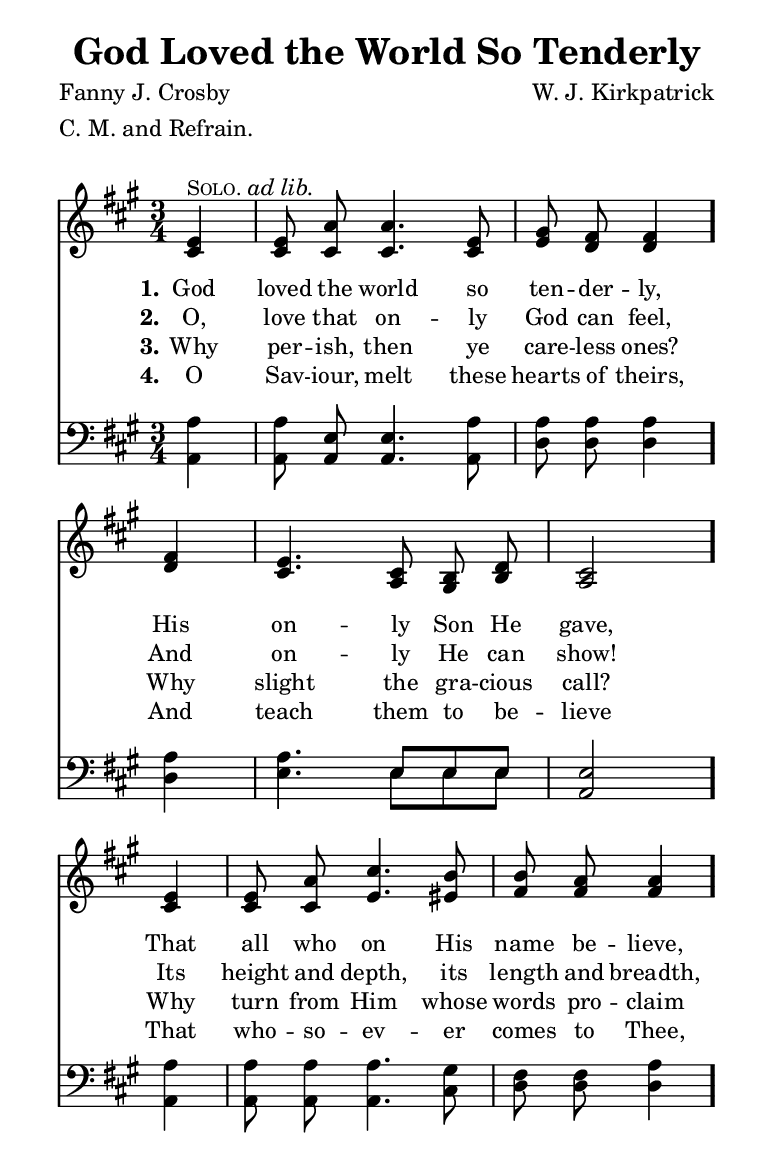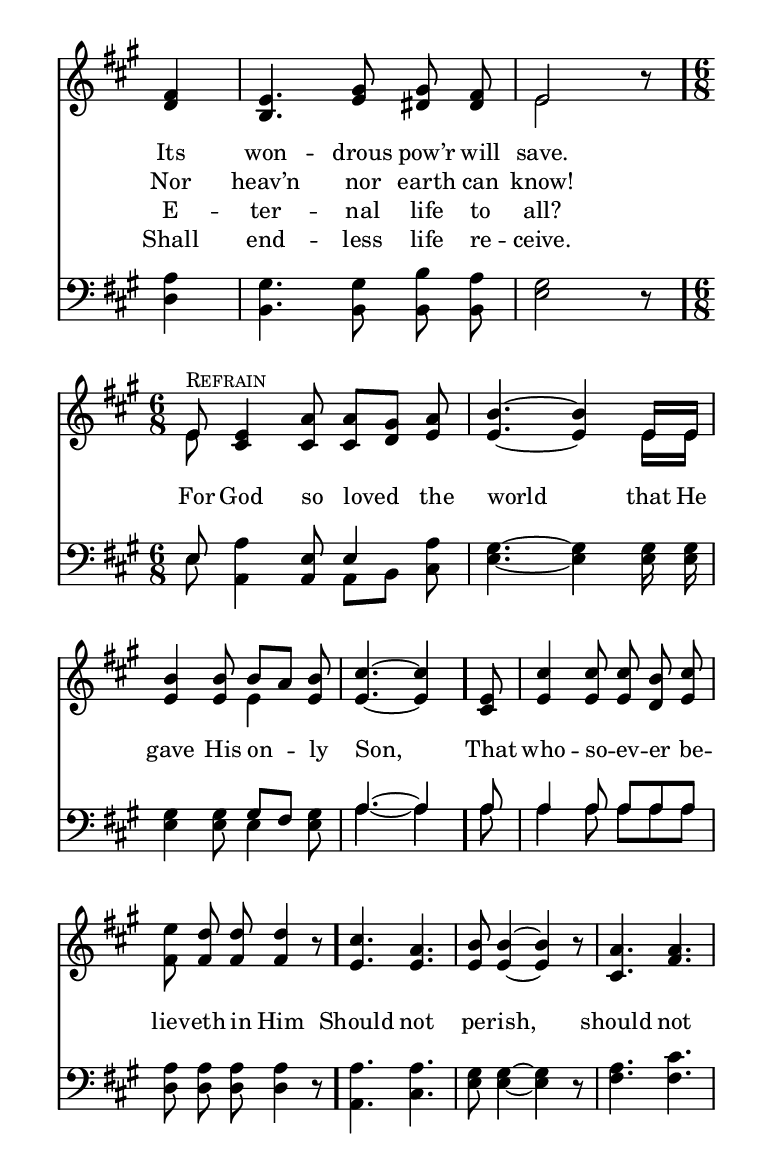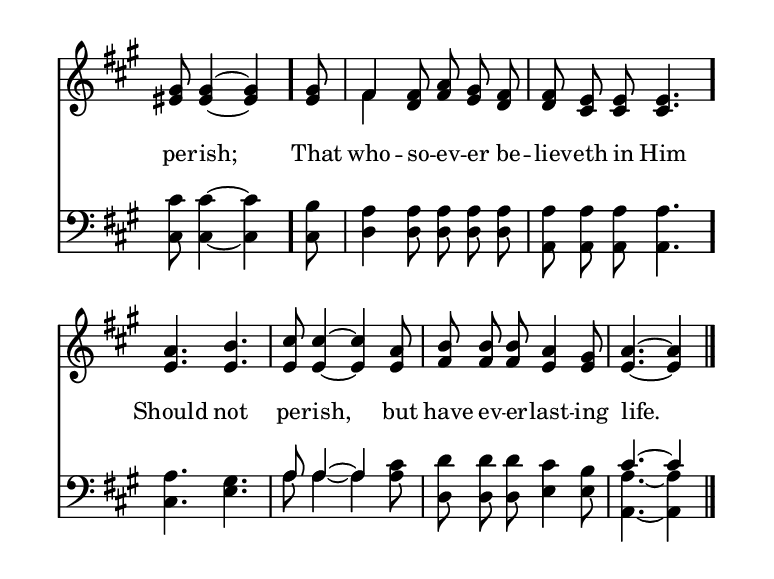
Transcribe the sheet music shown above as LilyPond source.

\include "common/global.ily"
\paper {
  \include "common/paper.ily"
  ragged-last-bottom = ##t
  page-count = #(cond (is-eogsized 2) (#t #f))
  systems-per-page = ##f
  %page-count = ##f
}

\header{
  hymnnumber = "12"
  title = "God Loved the World So Tenderly"
  tunename = ""
  meter = "C. M. and Refrain."
  poet = "Fanny J. Crosby"
  composer = "W. J. Kirkpatrick"
  %copyright = ""
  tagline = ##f
}

patternA = { c4 | c8 c8 c4. c8 | c8 c8 c4 } % Line 1, 3 soprano / alto / tenor / bass
patternB = { c4 | c4. c8 c8 c8 | c2       } % Line 2 soprano / alto / tenor / bass
patternC = { c4 | c4. c8 c8 c8 | c2 c8    } % Line 4 soprano / alto / tenor / bass

patternD = { c8 | c4 c8 c8[ c8] c8 | c4. ~ c4 c16 c16 | c4 c8 c8[ c8] c8 | c4. ~ c4 } % Refrain line 1 soprano
patternE = { c8 | c4 c8 c8[ c8] c8 | c4. ~ c4 c16 c16 | c4 c8 c4      c8 | c4. ~ c4 } % Refrain line 1 alto / bass
patternF = { c8 | c4 c8 c4      c8 | c4. ~ c4 c16 c16 | c4 c8 c8[ c8] c8 | c4. ~ c4 } % Refrain line 1 tenor

patternG = { c8 | c4 c8 c8 c8 c8 | c8 c8 c8 c4 c8                } % Refrain line 2 all
patternH = { c4. c4. | c8 c4 ~ c4 c8 | c4. c4. | c8 c4 ~ c4      } % Refrain line 3 all
patternI = { c8 | c4 c8 c8 c8 c8 | c8 c8 c8 c4.                  } % Refrain line 4 all
patternJ = { c4. c4. | c8 c4 ~ c4 c8 | c8 c8 c8 c4 c8 | c4. ~ c4 } % Refrain line 5 all

global = {
  \include "common/overrides.ily"
  %\autoBeamOff
  \override Staff.TimeSignature.style = #'numbered
  \time 3/4
  \once \override Score.MetronomeMark.transparent = ##t
  \tempo 4 = 86
  \key a \major
  \partial 4
  \autoBeamOff
}

notesSoprano = {
\global
\relative c' {

  << s^\markup { \small \caps "Solo." \italic "ad lib." }
  \changePitch \patternA { e   | e a a e       | gis fis fis } >>
  \changePitch \patternB { fis | e cis b d     | cis         }
  \changePitch \patternA { e   | e a cis b     | b a a       }
  \changePitch \patternC { fis | e gis gis fis | e r         }

  << s^\markup { \small \caps "Refrain" }
  \time 6/8
  \set Timing.measurePosition = #(ly:make-moment -1 8)
  \changePitch \patternD { e     | e a a gis a        | b b e, e    | b' b b a b  | cis cis } >>
  \changePitch \patternG { e,    | cis' cis cis b cis | e d d d r   }
  \changePitch \patternH { cis a | b b b r            | a a         | gis gis gis }
  \changePitch \patternI { gis   | fis fis a gis fis  | fis e e e   }
  \changePitch \patternJ { a b   | cis cis cis a      | b b b a gis | a a         }

  \bar "|."

}
}

notesAlto = {
\global
\relative e' {

  \changePitch \patternA { cis | cis cis cis cis | e d d       }
  \changePitch \patternB { d   | cis a gis b     | a           }
  \changePitch \patternA { cis | cis cis e eis   | fis fis fis }
  \changePitch \patternC { d   | b e dis dis     | e r         }

  \changePitch \patternE { e   | cis cis cis d e | e e e e           | e e e e     | e e }
  \changePitch \patternG { cis | e e e d e       | fis fis fis fis r }
  \changePitch \patternH { e e | e e e r         | cis fis           | eis eis eis }
  \changePitch \patternI { eis | fis d fis e d   | d cis cis cis     }
  \changePitch \patternJ { e e | e e e e         | fis fis fis e e   | e e         }

}
}

notesTenor = {
\global
\relative a {

  \changePitch \patternA { a | a e e a     | a a a     }
  \changePitch \patternB { a | a e e e     | e         }
  \changePitch \patternA { a | a a a gis   | fis fis a }
  \changePitch \patternC { a | gis gis b a | gis r     }

  \changePitch \patternF { e     | a e e a       | gis gis gis gis | gis gis gis fis gis | a a }
  \changePitch \patternG { a     | a a a a a     | a a a a r       }
  \changePitch \patternH { a a   | gis gis gis r | a cis           | cis cis cis         }
  \changePitch \patternI { b     | a a a a a     | a a a a         }
  \changePitch \patternJ { a gis | a a a cis     | d d d cis b     | cis cis             }

}
}

notesBass = {
\global
\relative f, {

  \changePitch \patternA { a | a a a a   | d d d }
  \changePitch \patternB { d | e e e e   | a,    }
  \changePitch \patternA { a | a a a cis | d d d }
  \changePitch \patternC { d | b b b b   | e r   }

  \changePitch \patternE { e             | a, a a b cis | e e e e    | e e e e           | a a }
  \changePitch \patternG { a             | a a a a a    | d, d d d r }
  \changePitch \patternH { a cis         | e e e r      | fis fis    | cis cis cis       }
  \changePitch \patternI { cis d d d d d | a a a a      }
  \changePitch \patternJ { cis e         | a a a a      | d, d d e e | < a a, > < a a, > }

}
}

Refrain = \lyricmode {

For God so loved the world that He gave His on -- ly Son, \bar "."
That who -- so -- ev -- er be -- liev -- eth in Him \bar "."
Should not per -- ish, should not per -- ish; \bar "."
That who -- so -- ev -- er be -- liev -- eth in Him \bar "."
Should not per -- ish, but have ev -- er -- last -- ing life. \bar "."

}

wordsA = \lyricmode {
\set stanza = "1."

God loved the world so ten -- der -- ly, \bar "."
His on -- ly Son He gave, \bar "." \break
That all who on His name be -- lieve, \bar "."
Its won -- drous pow’r will save. \bar "." \break

}

wordsB = \lyricmode {
\set stanza = "2."

O, love that on -- ly God can feel,
And on -- ly He can show!
Its height and depth, its length and breadth,
Nor heav’n nor earth can know!

\Refrain

}

wordsC = \lyricmode {
\set stanza = "3."

Why per -- ish, then ye care -- less ones?
Why slight the gra -- cious call?
Why turn from Him whose words pro -- claim
E -- ter -- nal life to all?

}

wordsD = \lyricmode {
\set stanza = "4."

O Sav -- iour, melt these hearts of theirs,
And teach them to be -- lieve
That who -- so -- ev -- er comes to Thee,
Shall end -- less life re -- ceive.

}


\score {
  \context ChoirStaff <<
    \context Staff = upper <<
      \set ChoirStaff.systemStartDelimiter = #'SystemStartBar
      \set ChoirStaff.printPartCombineTexts = ##f
      \partcombine #'(2 . 9) \notesSoprano \notesAlto
      \context NullVoice = sopranos { \voiceOne << \notesSoprano >> }
      \context NullVoice = altos { \voiceTwo << \notesAlto >> }
      \context Lyrics = one   \lyricsto sopranos \wordsA
      \context Lyrics = two   \lyricsto sopranos \wordsB
      \context Lyrics = three \lyricsto sopranos \wordsC
      \context Lyrics = four  \lyricsto sopranos \wordsD
      %\context Lyrics = five  \lyricsto sopranos \wordsE
    >>
    \context Staff = men <<
      \clef bass
      \set ChoirStaff.printPartCombineTexts = ##f
      \partcombine #'(2 . 9) \notesTenor \notesBass
      \context NullVoice = tenors { \voiceOne << \notesTenor >> }
      \context NullVoice = basses { \voiceTwo << \notesBass >> }
    >>
  >>
  \layout {
    \include "common/layout.ily"
  }
  \midi{
    \include "common/midi.ily"
  }
}

\version "2.19.49"  % necessary for upgrading to future LilyPond versions.

% vi:set et ts=2 sw=2 ai nocindent syntax=lilypond:
